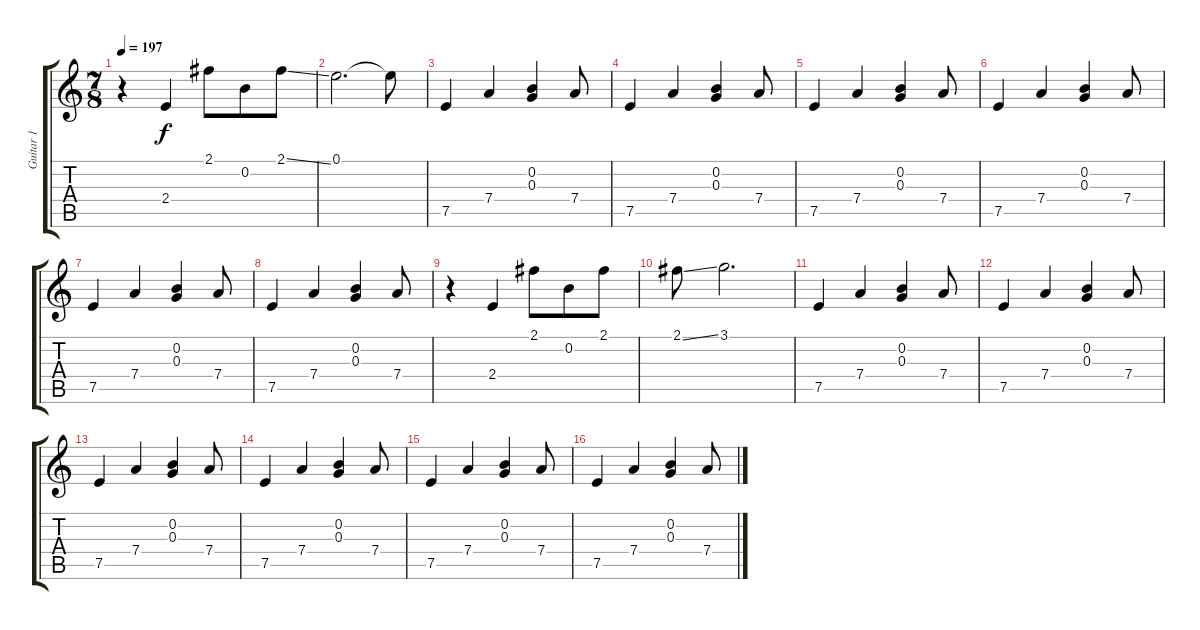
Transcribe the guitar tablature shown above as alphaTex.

\track ("Guitar 1" "Guitar 1") {instrument distortionguitar}
\staff {score tabs}
\tuning (E4 B3 G3 D3 A2 E2) {hide}
\ts (7 8)
\tempo 197
\clef g2
\ks c
r.4{dy f} 2.4.4 2.1.8 0.2.8 2.1{ss}.8 |
0.1.2{d} 0.1{t}.8 |
7.5.4 7.4.4 (0.2 0.3).4 7.4.8 |
7.5.4 7.4.4 (0.2 0.3).4 7.4.8 |
7.5.4 7.4.4 (0.2 0.3).4 7.4.8 |
7.5.4 7.4.4 (0.2 0.3).4 7.4.8 |
7.5.4 7.4.4 (0.2 0.3).4 7.4.8 |
7.5.4 7.4.4 (0.2 0.3).4 7.4.8 |
r.4 2.4.4 2.1.8 0.2.8 2.1.8 |
2.1{ss}.8 3.1.2{d} |
7.5.4 7.4.4 (0.2 0.3).4 7.4.8 |
7.5.4 7.4.4 (0.2 0.3).4 7.4.8 |
7.5.4 7.4.4 (0.2 0.3).4 7.4.8 |
7.5.4 7.4.4 (0.2 0.3).4 7.4.8 |
7.5.4 7.4.4 (0.2 0.3).4 7.4.8 |
7.5.4 7.4.4 (0.2 0.3).4 7.4.8
